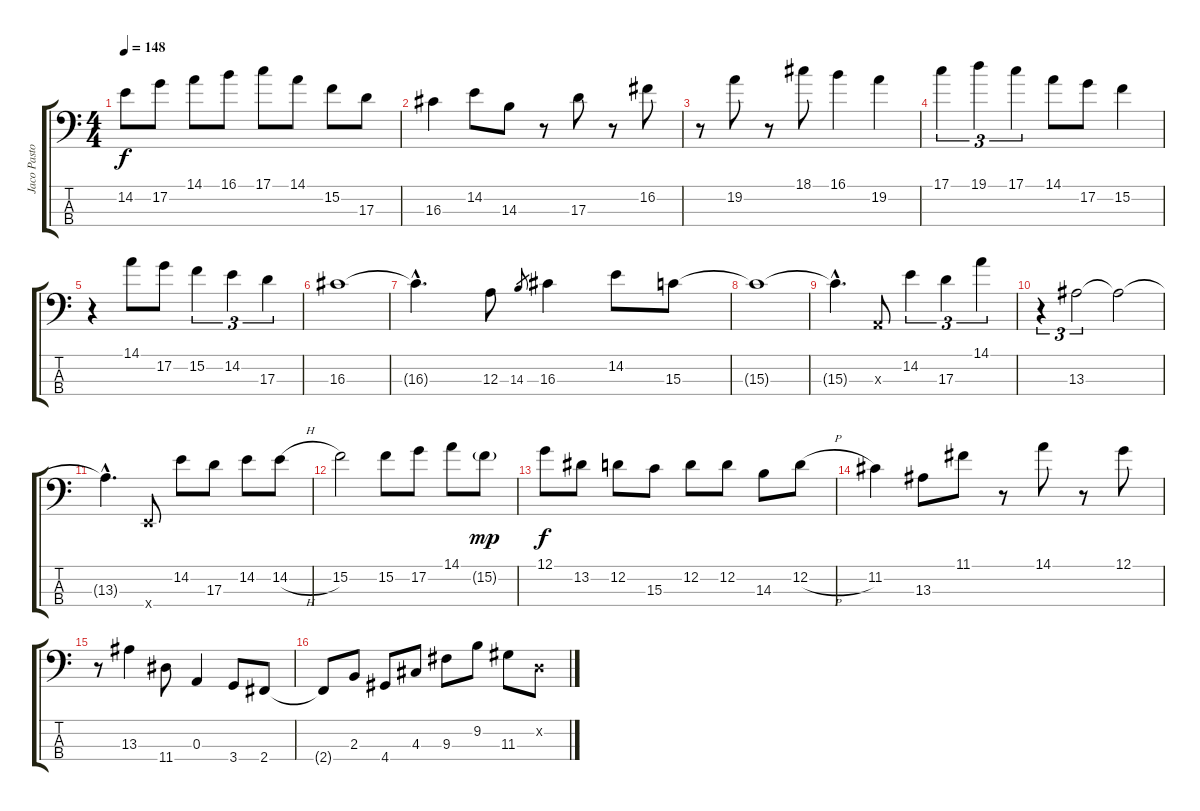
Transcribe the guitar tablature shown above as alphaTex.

\track ("Jaco Pastorius" "Jaco Pasto") {instrument fretlessbass}
\staff {score tabs}
\tuning (G2 D2 A1 E1) {hide}
\ts (4 4)
\tempo 148
\clef f4
\ks c
14.2.8{dy f} 17.2.8 14.1.8 16.1.8 17.1.8 14.1.8 15.2.8 17.3.8 |
16.3.4 14.2.8 14.3.8 r.8 17.3.8 r.8 16.2.8 |
r.8 19.2.8 r.8 18.1.8 16.1.4 19.2.4 |
17.1.4{tu (3 2)} 19.1.4{tu (3 2)} 17.1.4{tu (3 2)} 14.1.8 17.2.8 15.2.4 |
r.4 14.1.8 17.2.8 15.2.4{tu (3 2)} 14.2.4{tu (3 2)} 17.3.4{tu (3 2)} |
16.3.1 |
16.3{hac t}.4{d} 12.3.8 14.3.8{gr} 16.3.4 14.2.8 15.3.8 |
15.3{t}.1 |
15.3{hac t}.4{d} 0.3{x}.8 14.2.4{tu (3 2)} 17.3.4{tu (3 2)} 14.1.4{tu (3 2)} |
r.4{tu (3 2)} 13.3.2{tu (3 2)} 13.3{t}.2 |
13.3{hac t}.4{d} 0.4{x}.8 14.2.8 17.3.8 14.2.8 14.2{h}.8 |
15.2.2 15.2.8 17.2.8 14.1.8 15.2{g}.8{dy mp} |
12.1.8{dy f} 13.2.8 12.2.8 15.3.8 12.2.8 12.2.8 14.3.8 12.2{h}.8 |
11.2.4 13.3.8 11.1.8 r.8 14.1.8 r.8 12.1.8 |
r.8 13.3.4 11.4.8 0.3.4 3.4.8 2.4.8 |
2.4{t}.8 2.3.8 4.4.8 4.3.8 9.3.8 9.2.8 11.3.8 0.2{x}.8
